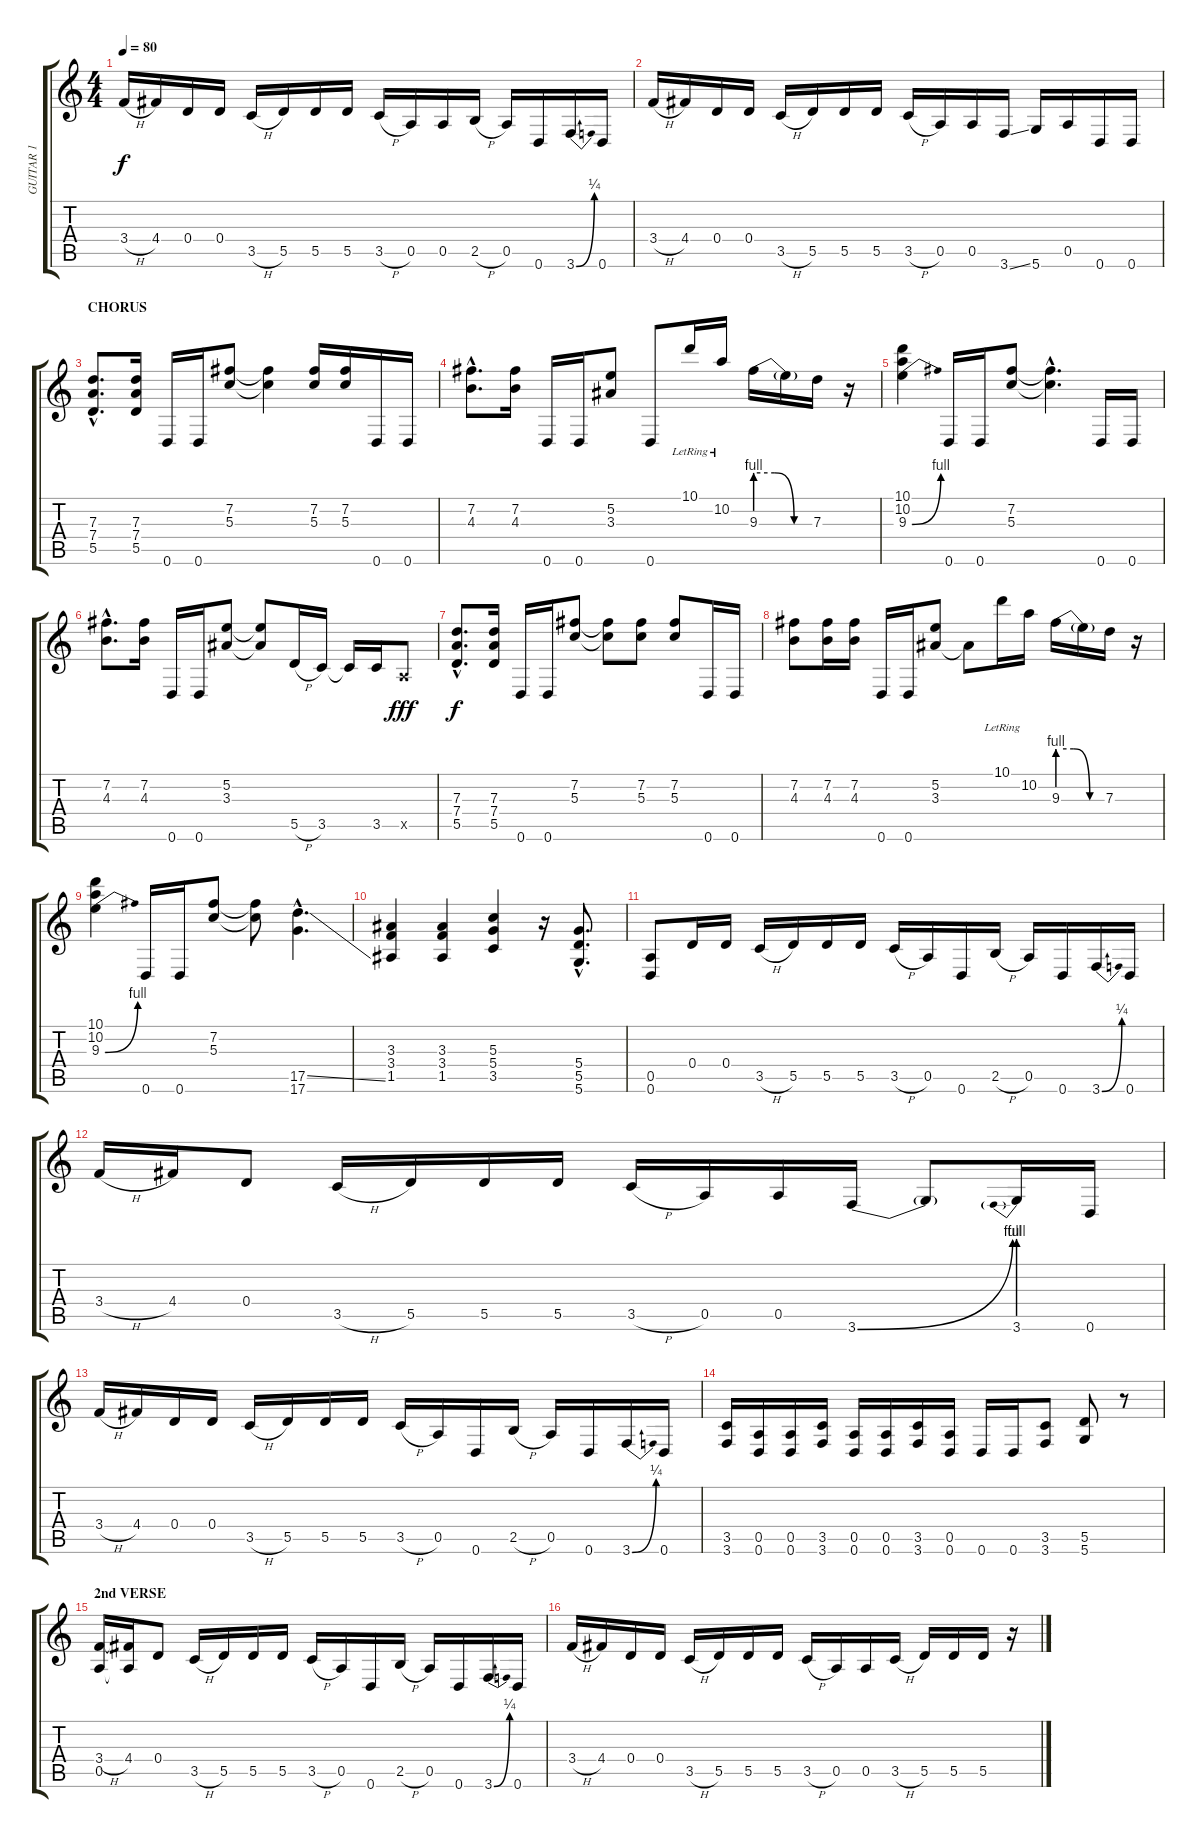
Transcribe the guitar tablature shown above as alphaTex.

\track ("GUITAR 1" "GUITAR 1") {instrument distortionguitar}
\staff {score tabs}
\tuning (E4 B3 G3 D3 A2 D2) {hide}
\ts (4 4)
\tempo 80
\clef g2
\ks c
3.4{h}.16{dy f} 4.4.16 0.4.16 0.4.16 3.5{h}.16 5.5.16 5.5.16 5.5.16 3.5{h}.16 0.5.16 0.5.16 2.5{h}.16 0.5.16 0.6.16 3.6{be (bend 0 0 60 1)}.16 0.6.16 |
3.4{h}.16 4.4.16 0.4.16 0.4.16 3.5{h}.16 5.5.16 5.5.16 5.5.16 3.5{h}.16 0.5.16 0.5.16 3.6{ss}.16 5.6.16 0.5.16 0.6.16 0.6.16 |
\section ("" "CHORUS")
(7.3{hac} 7.4{hac} 5.5{hac}).8{d} (7.3 7.4 5.5).16 0.6.16 0.6.16 (7.2 5.3).8 (7.2{t} 5.3{t}).4 (7.2 5.3).16 (7.2 5.3).16 0.6.16 0.6.16 |
(7.2{hac} 4.3{hac}).8{d} (7.2 4.3).16 0.6.16 0.6.16 (5.2 3.3).8 0.6.8 10.1{lr}.16 10.2{lr}.16 9.3{be (custom 0 4 20 4 40 0 60 0)}.16 9.3{t}.16 7.3.16 r.16 |
(10.1 10.2 9.3{be (bend 0 0 60 4)}).4 0.6.16 0.6.16 (7.2 5.3).8 (7.2{hac t} 5.3{hac t}).4{d} 0.6.16 0.6.16 |
(7.2{hac} 4.3{hac}).8{d} (7.2 4.3).16 0.6.16 0.6.16 (5.2 3.3).8 (5.2{t} 3.3{t}).8 5.5{h}.16 3.5.16 3.5{t}.16 3.5.16 0.5{x}.8{dy fff} |
(7.3{hac} 7.4{hac} 5.5{hac}).8{d dy f} (7.3 7.4 5.5).16 0.6.16 0.6.16 (7.2 5.3).8 (7.2{t} 5.3{t}).8 (7.2 5.3).8 (7.2 5.3).8 0.6.16 0.6.16 |
(7.2 4.3).8 (7.2 4.3).16 (7.2 4.3).16 0.6.16 0.6.16 (5.2 3.3).8 3.3{t}.8 10.1{lr}.16 10.2{lr}.16 9.3{be (custom 0 4 20 4 40 0 60 0)}.16 9.3{t}.16 7.3.16 r.16 |
(10.1 10.2 9.3{be (bend 0 0 60 4)}).4 0.6.16 0.6.16 (7.2 5.3).8 (7.2{t} 5.3{t}).8 (17.5{ss hac} 17.6{hac}).4{d} |
(3.3 3.4 1.5).4 (3.3 3.4 1.5).4 (5.3 5.4 3.5).4 r.16 (5.4{hac} 5.5{hac} 5.6{hac}).8{d} |
(0.5 0.6).8 0.4.16 0.4.16 3.5{h}.16 5.5.16 5.5.16 5.5.16 3.5{h}.16 0.5.16 0.6.16 2.5{h}.16 0.5.16 0.6.16 3.6{be (bend 0 0 60 1)}.16 0.6.16 |
3.4{h}.16 4.4.16 0.4.8 3.5{h}.16 5.5.16 5.5.16 5.5.16 3.5{h}.16 0.5.16 0.5.16 3.6{be (bend 0 0 60 4)}.16 3.6{t}.8 3.6{be (prebend 0 4 60 4)}.16 0.6.16 |
3.4{h}.16 4.4.16 0.4.16 0.4.16 3.5{h}.16 5.5.16 5.5.16 5.5.16 3.5{h}.16 0.5.16 0.6.16 2.5{h}.16 0.5.16 0.6.16 3.6{be (bend 0 0 60 1)}.16 0.6.16 |
(3.5 3.6).16 (0.5 0.6).16 (0.5 0.6).16 (3.5 3.6).16 (0.5 0.6).16 (0.5 0.6).16 (3.5 3.6).16 (0.5 0.6).16 0.6.16 0.6.16 (3.5 3.6).8 (5.5 5.6).8 r.8 |
\section ("" "2nd VERSE")
(3.4{h} 0.5).16 (4.4 0.5{t}).16 0.4.8 3.5{h}.16 5.5.16 5.5.16 5.5.16 3.5{h}.16 0.5.16 0.6.16 2.5{h}.16 0.5.16 0.6.16 3.6{be (bend 0 0 60 1)}.16 0.6.16 |
3.4{h}.16 4.4.16 0.4.16 0.4.16 3.5{h}.16 5.5.16 5.5.16 5.5.16 3.5{h}.16 0.5.16 0.5.16 3.5{h}.16 5.5.16 5.5.16 5.5.16 r.16
